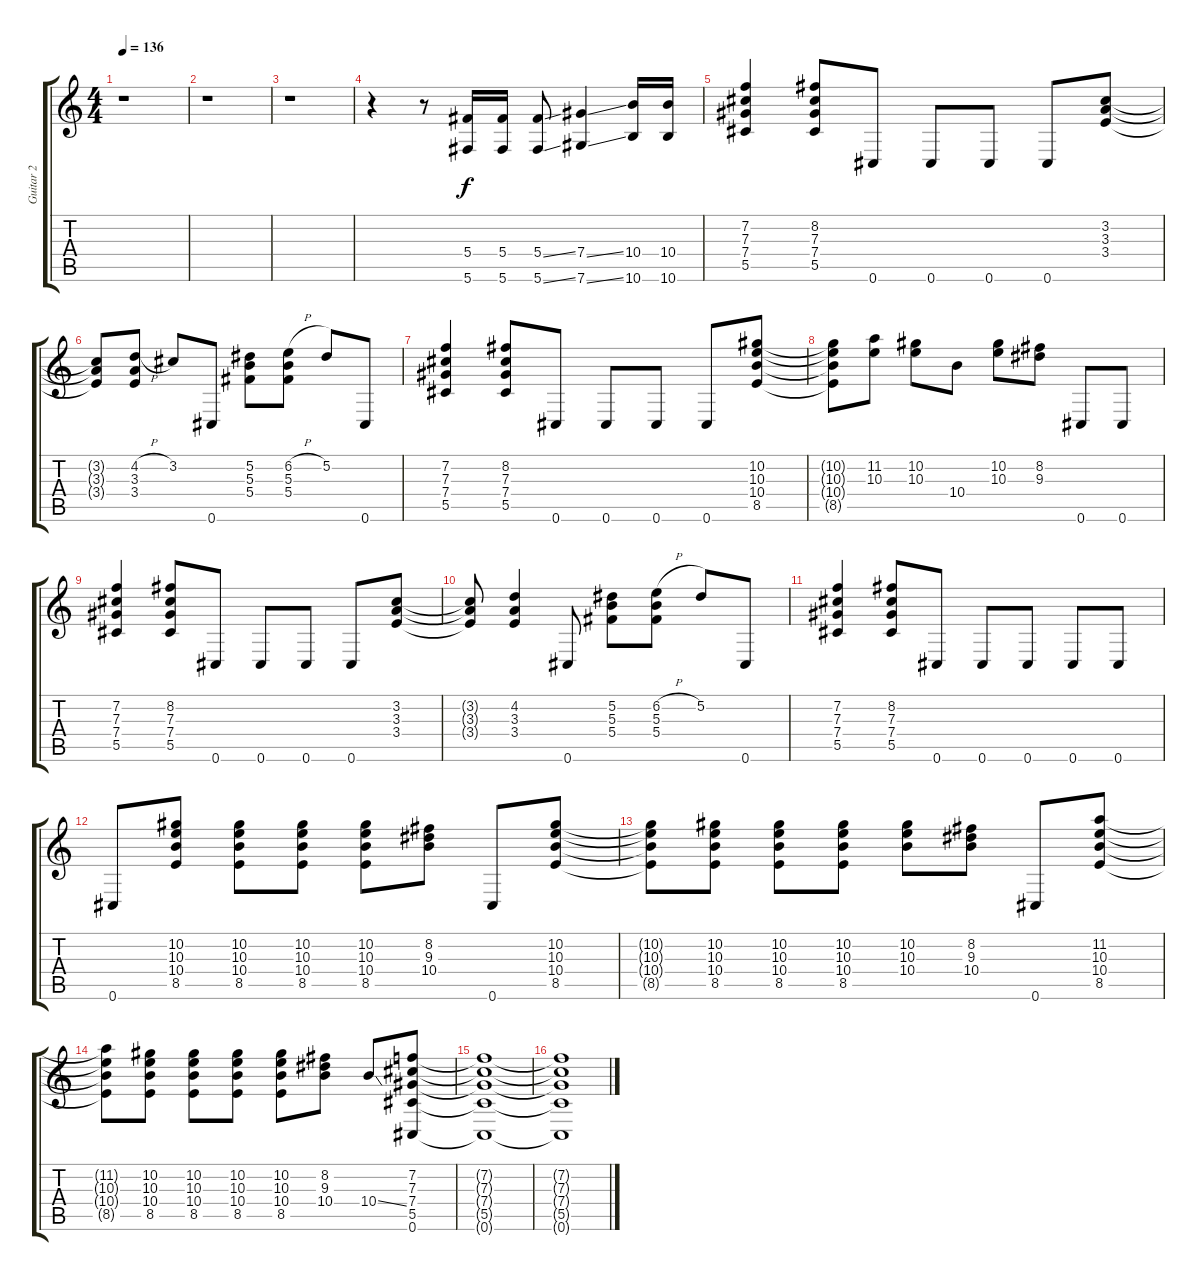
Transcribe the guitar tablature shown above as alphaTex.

\track ("Guitar 2" "Guitar 2") {instrument distortionguitar}
\staff {score tabs}
\tuning (Eb4 Bb3 Gb3 Db3 Ab2 Db2) {hide}
\ts (4 4)
\tempo 136
\clef g2
\ks c
r.1{dy f} |
r.1 |
r.1 |
r.4 r.8 (5.4 5.6).16 (5.4 5.6).16 (5.4{ss} 5.6{ss}).8 (7.4{ss} 7.6{ss}).4 (10.4 10.6).16 (10.4 10.6).16 |
(7.2 7.3 7.4 5.5).4 (8.2 7.3 7.4 5.5).8 0.6.8 0.6.8 0.6.8 0.6.8 (3.2 3.3 3.4).8 |
(3.2{t} 3.3{t} 3.4{t}).8 (4.2{h} 3.3 3.4).8 3.2.8 0.6.8 (5.2 5.3 5.4).8 (6.2{h} 5.3 5.4).8 5.2.8 0.6.8 |
(7.2 7.3 7.4 5.5).4 (8.2 7.3 7.4 5.5).8 0.6.8 0.6.8 0.6.8 0.6.8 (10.2 10.3 10.4 8.5).8 |
(10.2{t} 10.3{t} 10.4{t} 8.5{t}).8 (11.2 10.3).8 (10.2 10.3).8 10.4.8 (10.2 10.3).8 (8.2 9.3).8 0.6.8 0.6.8 |
(7.2 7.3 7.4 5.5).4 (8.2 7.3 7.4 5.5).8 0.6.8 0.6.8 0.6.8 0.6.8 (3.2 3.3 3.4).8 |
(3.2{t} 3.3{t} 3.4{t}).8 (4.2 3.3 3.4).4 0.6.8 (5.2 5.3 5.4).8 (6.2{h} 5.3 5.4).8 5.2.8 0.6.8 |
(7.2 7.3 7.4 5.5).4 (8.2 7.3 7.4 5.5).8 0.6.8 0.6.8 0.6.8 0.6.8 0.6.8 |
0.6.8 (10.2 10.3 10.4 8.5).8 (10.2 10.3 10.4 8.5).8 (10.2 10.3 10.4 8.5).8 (10.2 10.3 10.4 8.5).8 (8.2 9.3 10.4).8 0.6.8 (10.2 10.3 10.4 8.5).8 |
(10.2{t} 10.3{t} 10.4{t} 8.5{t}).8 (10.2 10.3 10.4 8.5).8 (10.2 10.3 10.4 8.5).8 (10.2 10.3 10.4 8.5).8 (10.2 10.3 10.4).8 (8.2 9.3 10.4).8 0.6.8 (11.2 10.3 10.4 8.5).8 |
(11.2{t} 10.3{t} 10.4{t} 8.5{t}).8 (10.2 10.3 10.4 8.5).8 (10.2 10.3 10.4 8.5).8 (10.2 10.3 10.4 8.5).8 (10.2 10.3 10.4 8.5).8 (8.2 9.3 10.4).8 10.4{ss}.8 (7.2 7.3 7.4 5.5 0.6).8 |
(7.2{t} 7.3{t} 7.4{t} 5.5{t} 0.6{t}).1 |
(7.2{t} 7.3{t} 7.4{t} 5.5{t} 0.6{t}).1
